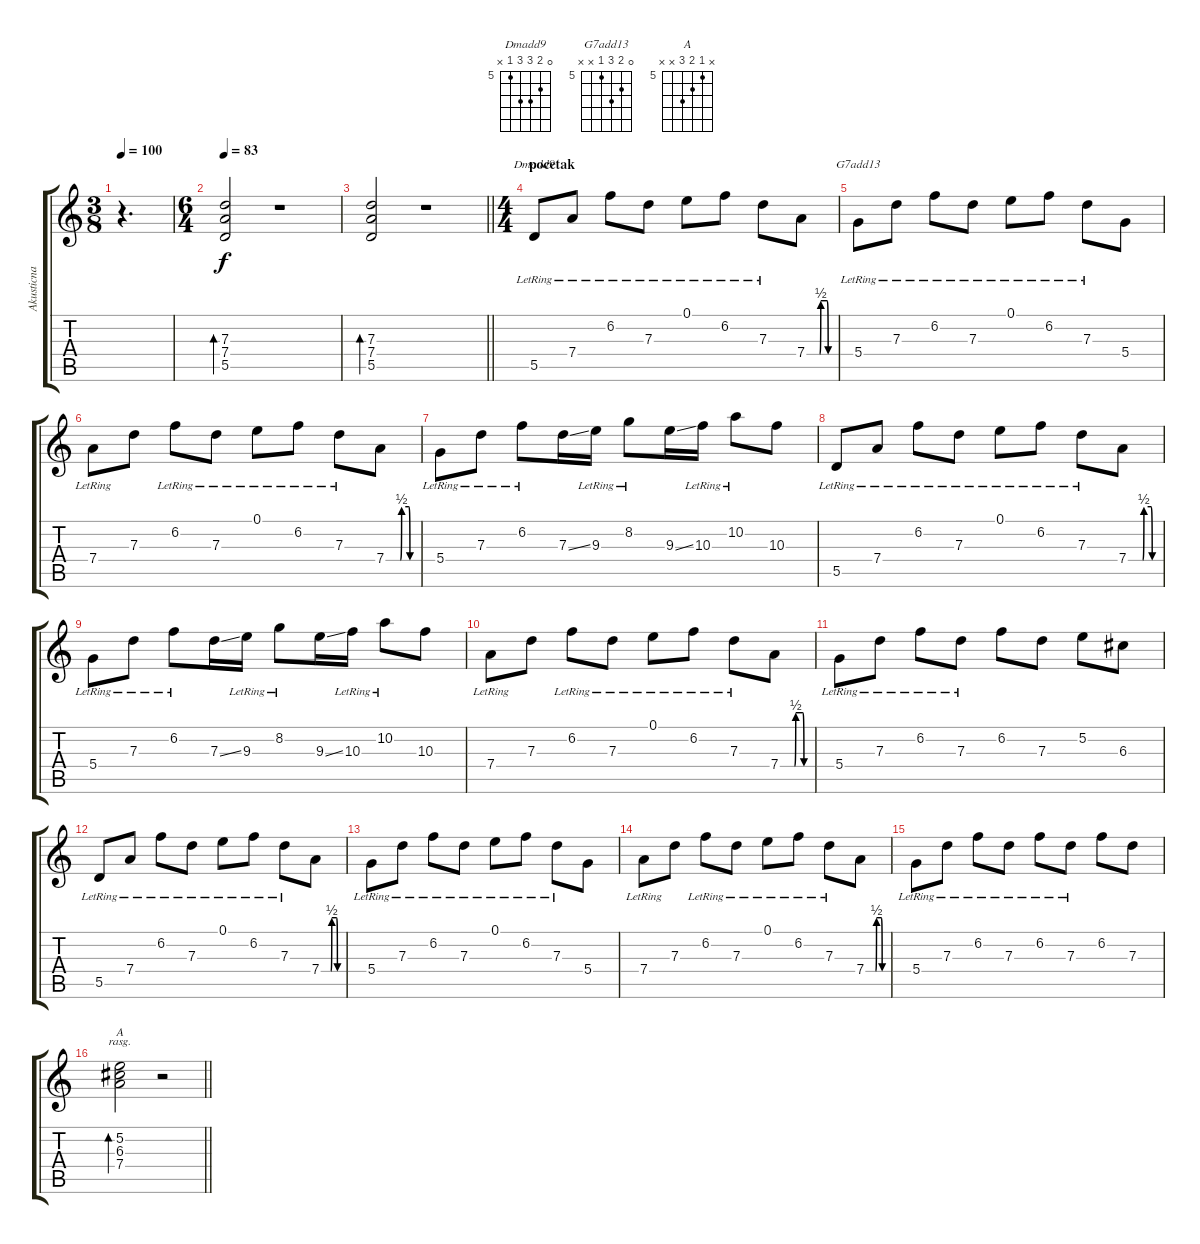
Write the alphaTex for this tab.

\track ("Akusticna gitara" "Akusticna ") {instrument acousticguitarsteel}
\staff {score tabs}
\tuning (E4 B3 G3 D3 A2 E2) {hide}
\chord ("Dmadd9" 0 6 7 7 5 x) {firstfret 5}
\chord ("G7add13" 0 6 7 5 x x) {firstfret 5}
\chord ("A" x 5 6 7 x x) {firstfret 5}
\ts (3 8)
\tempo 100
\clef g2
\ks c
r.4{d dy f} |
\ts (6 4)
\tempo 83
(7.3 7.4 5.5).2{bd 480} r.1 |
\barLineRight lightlight
(7.3 7.4 5.5).2{bd 480} r.1 |
\ts (4 4)
\section ("" "pocetak")
5.5{lr}.8{ch "Dmadd9"} 7.4{lr}.8 6.2{lr}.8 7.3{lr}.8 0.1{lr}.8 6.2{lr}.8 7.3{lr}.8 7.4{be (custom 0 0 28 0 30 2 44 2 46 0 60 0)}.8 |
5.4{lr}.8{ch "G7add13"} 7.3{lr}.8 6.2{lr}.8 7.3{lr}.8 0.1{lr}.8 6.2{lr}.8 7.3{lr}.8 5.4.8 |
7.4{lr}.8 7.3.8 6.2{lr}.8 7.3{lr}.8 0.1{lr}.8 6.2{lr}.8 7.3{lr}.8 7.4{be (custom 0 0 28 0 30 2 44 2 46 0 60 0)}.8 |
5.4{lr}.8 7.3{lr}.8 6.2{lr}.8 7.3{ss}.16 9.3{lr}.16 8.2{lr}.8 9.3{ss}.16 10.3{lr}.16 10.2{lr}.8 10.3.8 |
5.5{lr}.8 7.4{lr}.8 6.2{lr}.8 7.3{lr}.8 0.1{lr}.8 6.2{lr}.8 7.3{lr}.8 7.4{be (custom 0 0 28 0 30 2 44 2 46 0 60 0)}.8 |
5.4{lr}.8 7.3{lr}.8 6.2{lr}.8 7.3{ss}.16 9.3{lr}.16 8.2{lr}.8 9.3{ss}.16 10.3{lr}.16 10.2{lr}.8 10.3.8 |
7.4{lr}.8 7.3.8 6.2{lr}.8 7.3{lr}.8 0.1{lr}.8 6.2{lr}.8 7.3{lr}.8 7.4{be (custom 0 0 28 0 30 2 44 2 46 0 60 0)}.8 |
5.4{lr}.8 7.3{lr}.8 6.2{lr}.8 7.3{lr}.8 6.2.8 7.3.8 5.2.8 6.3.8 |
5.5{lr}.8 7.4{lr}.8 6.2{lr}.8 7.3{lr}.8 0.1{lr}.8 6.2{lr}.8 7.3{lr}.8 7.4{be (custom 0 0 28 0 30 2 44 2 46 0 60 0)}.8 |
5.4{lr}.8 7.3{lr}.8 6.2{lr}.8 7.3{lr}.8 0.1{lr}.8 6.2{lr}.8 7.3{lr}.8 5.4.8 |
7.4{lr}.8 7.3.8 6.2{lr}.8 7.3{lr}.8 0.1{lr}.8 6.2{lr}.8 7.3{lr}.8 7.4{be (custom 0 0 28 0 30 2 44 2 46 0 60 0)}.8 |
5.4{lr}.8 7.3{lr}.8 6.2{lr}.8 7.3{lr}.8 6.2{lr}.8 7.3{lr}.8 6.2.8 7.3.8 |
\barLineRight lightlight
(5.2 6.3 7.4).2{bd 240 ch "A" rasg ii} r.2
